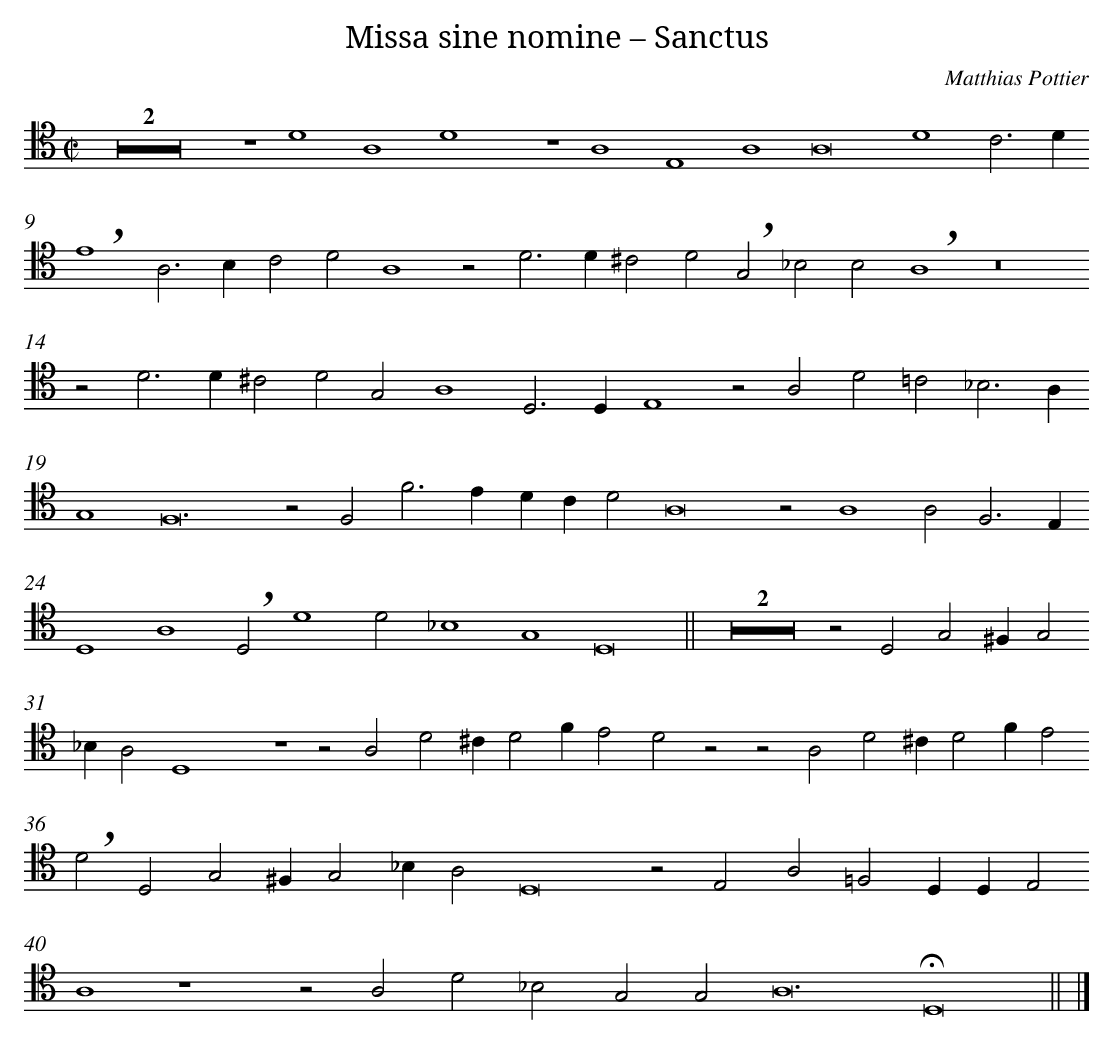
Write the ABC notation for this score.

X:1
T: Missa sine nomine – Sanctus
C: Matthias Pottier
L: 1/4
M: C|
K: C clef=tenor
Z2 [|]
z4D4 [|]
A,4D4 [|]
z4A,4 [|]
E,4A,4 [|]
A,8 [|]
D4C3D [|]
!breath!E4A,3B, [|]
C2D2A,4 [|]
z2D2>D2^C2 [|]
D2!breath!G,2_B,2B,2 [|]
!breath!A,4z8 [|]
z2D3 [|]
D^C2D2G,2 [|]
A,4D,3D, [|]
E,4z2A,2 [|]
D2=C2_B,3A, [|]
G,4F,12 [|]
 [|]
z2F,2F3E [|]
DCD2A,8 [|]
z2A,4 [|]
A,2F,3E, [|]
D,4A,4 [|]
!breath!D,2D4D2 [|]
_B,4G,4 [|]
D,8 ||
Z2 [|]
z2D,2G,2^F,G,2 [|]
_B,A,2D,4 [|]
z4z2A,2 [|]
D2^CD2FE2 [|]
D2z2z2A,2 [|]
D2^CD2FE2 [|]
!breath!D2D,2G,2^F,G,2 [|]
_B,A,2D,8 [|]
z2E,2 [|]
A,2=F,2D,D,E,2 [|]
A,4z4 [|]
z2A,2D2_B,2 [|]
G,2G,2A,12 [|]
 [|]
!fermata!D,8 ||
 |]
